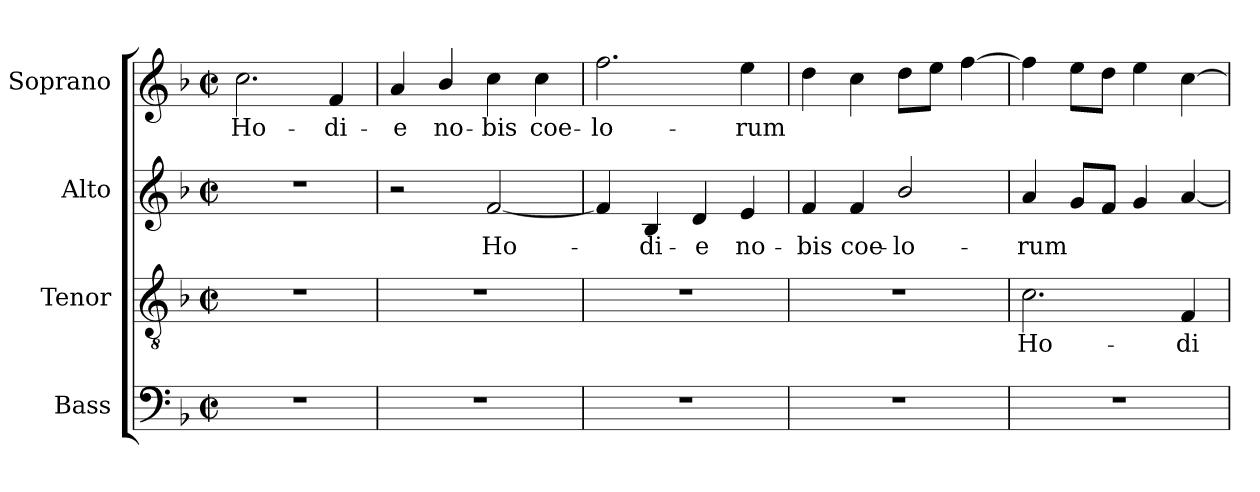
**kern	**kern	**text	**kern	**text	**kern	**text
*part4	*part3	*part3	*part2	*part2	*part1	*part1
*staff4	*staff3	*staff3	*staff2	*staff2	*staff1	*staff1
*I"Bass	*I"Tenor	*	*I"Alto	*	*I"Soprano	*
*I'B.	*I'T.	*	*I'A.	*	*I'S.	*
!!LO:PB:g=z
*clefF4	*clefGv2	*	*clefG2	*	*clefG2	*
*	*ITrd7c12	*	*	*	*	*
*k[b-]	*k[b-]	*	*k[b-]	*	*k[b-]	*
*F:	*F:	*	*F:	*	*F:	*
*M2/2	*M2/2	*	*M2/2	*	*M2/2	*
*met(c|)	*met(c|)	*	*met(c|)	*	*met(c|)	*
=1	=1	=1	=1	=1	=1	=1
!	!	!	!	!	!	!LO:LY:b:color=#000000
1r	1r	.	1r	.	2.cci\	Ho-
!	!	!	!	!	!	!LO:LY:b:color=#000000
.	.	.	.	.	4fi/	-di-
=2	=2	=2	=2	=2	=2	=2
!	!	!	!	!	!	!LO:LY:b:color=#000000
1r	1r	.	2r	.	4ai/	-e
!	!	!	!	!	!	!LO:LY:b:color=#000000
.	.	.	.	.	4b-i/	no-
!	!	!	!	!LO:LY:b:color=#000000	!	!
!	!	!	!	!	!	!LO:LY:b:color=#000000
.	.	.	[2fi/	Ho-	4cci\	-bis
!	!	!	!	!	!	!LO:LY:b:color=#000000
.	.	.	.	.	4cci\	coe-
=3	=3	=3	=3	=3	=3	=3
!	!	!	!	!	!	!LO:LY:b:color=#000000
1r	1r	.	4fi/]	.	2.ffi\	-lo-
!	!	!	!	!LO:LY:b:color=#000000	!	!
.	.	.	4B-i/	-di-	.	.
!	!	!	!	!LO:LY:b:color=#000000	!	!
.	.	.	4di/	-e	.	.
!	!	!	!	!LO:LY:b:color=#000000	!	!
!	!	!	!	!	!	!LO:LY:b:color=#000000
.	.	.	4ei/	no-	4eei\	-rum
=4	=4	=4	=4	=4	=4	=4
!	!	!	!	!LO:LY:b:color=#000000	!	!
1r	1r	.	4fi/	-bis	4ddi\	.
!	!	!	!	!LO:LY:b:color=#000000	!	!
.	.	.	4fi/	coe-	4cci\	.
!	!	!	!	!LO:LY:b:color=#000000	!	!
.	.	.	2b-i/	-lo-	8ddi\L	.
.	.	.	.	.	8eei\J	.
.	.	.	.	.	[4ffi\	.
=5	=5	=5	=5	=5	=5	=5
!	!	!LO:LY:b:color=#000000	!	!	!	!
!	!	!	!	!LO:LY:b:color=#000000	!	!
1r	2.Ci\	Ho-	4ai/	-rum	4ffi\]	.
.	.	.	8gi/L	.	8eei\L	.
.	.	.	8fi/J	.	8ddi\J	.
.	.	.	4gi/	.	4eei\	.
!	!	!LO:LY:b:color=#000000	!	!	!	!
.	4FFi/	-di-	[4ai/	.	[4cci\	.
=	=	=	=	=	=	=
*-	*-	*-	*-	*-	*-	*-
